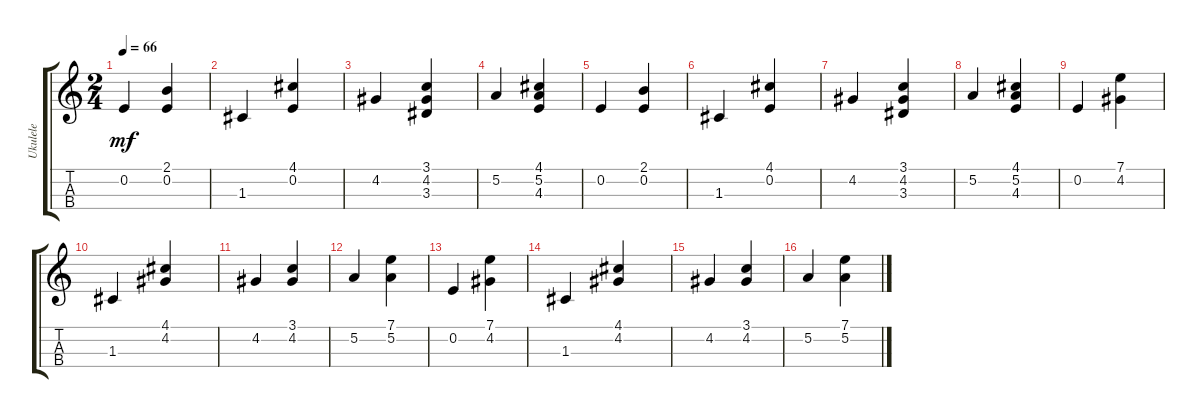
\track ("Ukulele" "Ukulele") {instrument shamisen}
\staff {score tabs}
\tuning (A4 E4 C4 G4) {hide}
\ts (2 4)
\tempo 66
\clef g2
\ks c
0.2.4{dy mf} (2.1 0.2).4 |
1.3.4 (4.1 0.2).4 |
4.2.4 (3.1 4.2 3.3).4 |
5.2.4 (4.1 5.2 4.3).4 |
0.2.4 (2.1 0.2).4 |
1.3.4 (4.1 0.2).4 |
4.2.4 (3.1 4.2 3.3).4 |
5.2.4 (4.1 5.2 4.3).4 |
0.2.4 (7.1 4.2).4 |
1.3.4 (4.1 4.2).4 |
4.2.4 (3.1 4.2).4 |
5.2.4 (7.1 5.2).4 |
0.2.4 (7.1 4.2).4 |
1.3.4 (4.1 4.2).4 |
4.2.4 (3.1 4.2).4 |
5.2.4 (7.1 5.2).4
